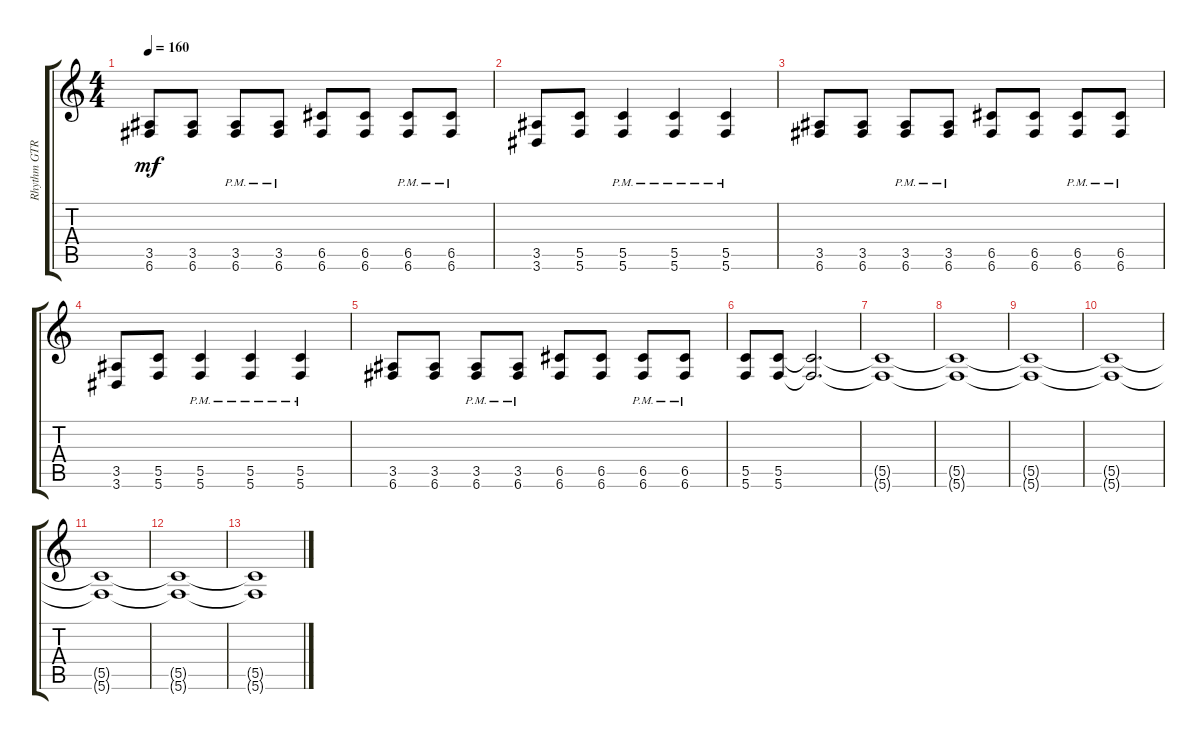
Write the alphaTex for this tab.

\track ("Rhythm GTR 2" "Rhythm GTR") {instrument distortionguitar}
\staff {score tabs}
\tuning (D4 A3 F3 C3 G2 C2) {hide}
\ts (4 4)
\tempo 160
\clef g2
\ks aminor
(3.5 6.6).8{dy mf} (3.5 6.6).8 (3.5{pm} 6.6{pm}).8 (3.5{pm} 6.6{pm}).8 (6.5 6.6).8 (6.5 6.6).8 (6.5{pm} 6.6{pm}).8 (6.5{pm} 6.6{pm}).8 |
(3.5 3.6).8 (5.5 5.6).8 (5.5{pm} 5.6{pm}).4 (5.5{pm} 5.6{pm}).4 (5.5{pm} 5.6{pm}).4 |
(3.5 6.6).8 (3.5 6.6).8 (3.5{pm} 6.6{pm}).8 (3.5{pm} 6.6{pm}).8 (6.5 6.6).8 (6.5 6.6).8 (6.5{pm} 6.6{pm}).8 (6.5{pm} 6.6{pm}).8 |
(3.5 3.6).8 (5.5 5.6).8 (5.5{pm} 5.6{pm}).4 (5.5{pm} 5.6{pm}).4 (5.5{pm} 5.6{pm}).4 |
(3.5 6.6).8 (3.5 6.6).8 (3.5{pm} 6.6{pm}).8 (3.5{pm} 6.6{pm}).8 (6.5 6.6).8 (6.5 6.6).8 (6.5{pm} 6.6{pm}).8 (6.5{pm} 6.6{pm}).8 |
(5.5 5.6).8 (5.5 5.6).8 (5.5{t} 5.6{t}).2{d} |
(5.5{t} 5.6{t}).1 |
(5.5{t} 5.6{t}).1 |
(5.5{t} 5.6{t}).1 |
(5.5{t} 5.6{t}).1 |
(5.5{t} 5.6{t}).1 |
(5.5{t} 5.6{t}).1 |
(5.5{t} 5.6{t}).1
